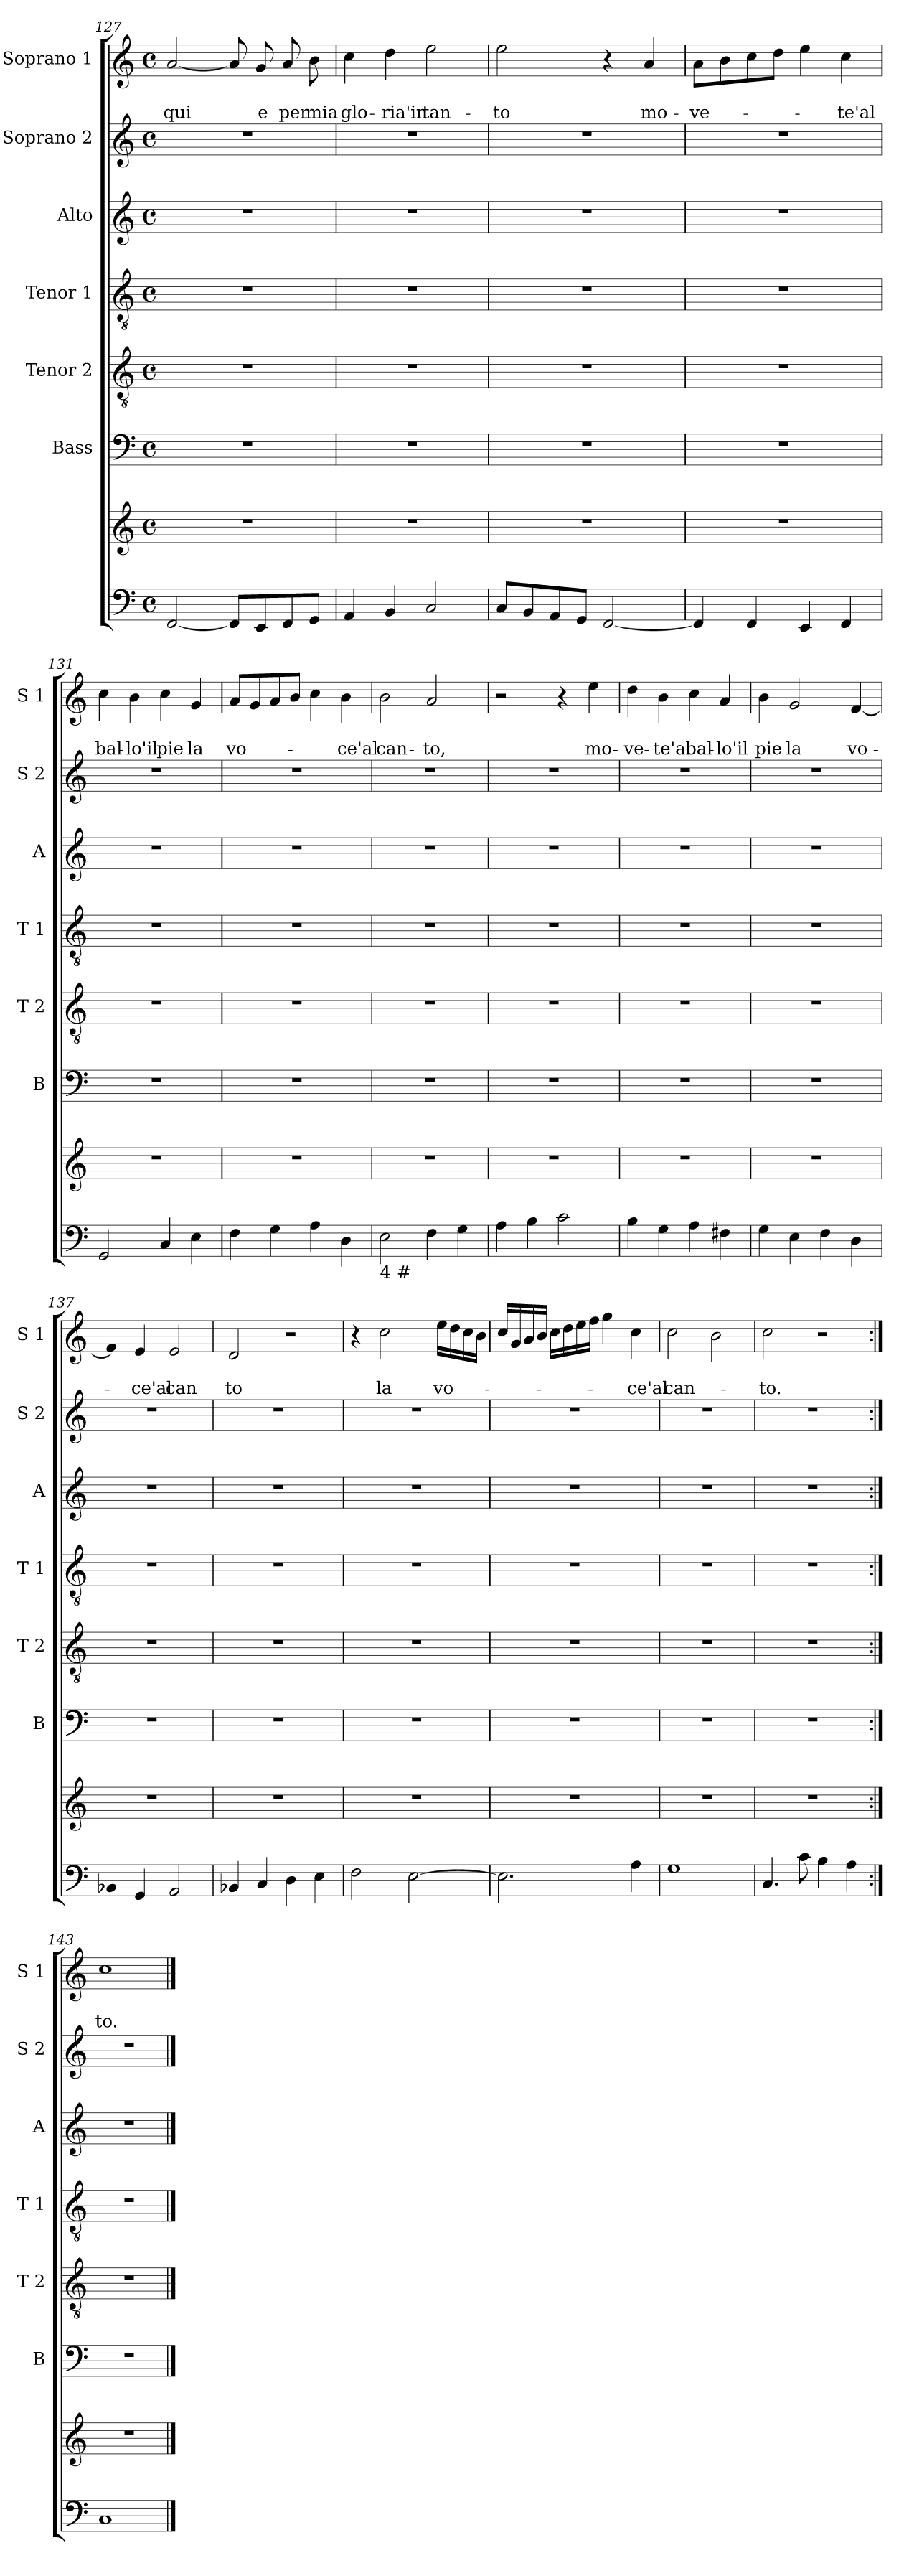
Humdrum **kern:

**kern	**kern	**kern	**kern	**kern	**kern	**kern	**kern	**text	**text
*part7	*part7	*part6	*part5	*part4	*part3	*part2	*part1	*part1	*part1
*staff8	*staff7	*staff6	*staff5	*staff4	*staff3	*staff2	*staff1	*staff1	*staff1
*	*	*I"Bass	*I"Tenor 2	*I"Tenor 1	*I"Alto	*I"Soprano 2	*I"Soprano 1	*	*
*	*	*I'B	*I'T 2	*I'T 1	*I'A	*I'S 2	*I'S 1	*	*
*clefF4	*clefG2	*clefF4	*clefGv2	*clefGv2	*clefG2	*clefG2	*clefG2	*	*
*k[]	*k[]	*k[]	*k[]	*k[]	*k[]	*k[]	*k[]	*	*
*C:	*C:	*C:	*C:	*C:	*C:	*C:	*C:	*	*
*M4/4	*M4/4	*M4/4	*M4/4	*M4/4	*M4/4	*M4/4	*M4/4	*	*
*met(c)	*met(c)	*met(c)	*met(c)	*met(c)	*met(c)	*met(c)	*met(c)	*	*
=127	=127	=127	=127	=127	=127	=127	=127	=127	=127
[2FF/	1r	1r	1r	1r	1r	1r	[2a/	.	qui
8FF/L]	.	.	.	.	.	.	8a/]	.	.
8EE/	.	.	.	.	.	.	8g/	.	e
8FF/	.	.	.	.	.	.	8a/	.	per
8GG/J	.	.	.	.	.	.	8b\	.	mia
=128	=128	=128	=128	=128	=128	=128	=128	=128	=128
4AA/	1r	1r	1r	1r	1r	1r	4cc\	.	glo-
4BB/	.	.	.	.	.	.	4dd\	.	-ria'in
2C/	.	.	.	.	.	.	2ee\	.	tan-
=129	=129	=129	=129	=129	=129	=129	=129	=129	=129
8C/L	1r	1r	1r	1r	1r	1r	2ee\	.	-to
8BB/	.	.	.	.	.	.	.	.	.
8AA/	.	.	.	.	.	.	.	.	.
8GG/J	.	.	.	.	.	.	.	.	.
[2FF/	.	.	.	.	.	.	4r	.	.
.	.	.	.	.	.	.	4a/	.	mo-
=130	=130	=130	=130	=130	=130	=130	=130	=130	=130
4FF/]	1r	1r	1r	1r	1r	1r	8a\L	.	-ve-
.	.	.	.	.	.	.	8b\	.	.
4FF/	.	.	.	.	.	.	8cc\	.	.
.	.	.	.	.	.	.	8dd\J	.	.
4EE/	.	.	.	.	.	.	4ee\	.	.
4FF/	.	.	.	.	.	.	4cc\	.	-te'al
!!LO:LB:g=z
=131	=131	=131	=131	=131	=131	=131	=131	=131	=131
2GG/	1r	1r	1r	1r	1r	1r	4cc\	.	bal-
.	.	.	.	.	.	.	4b\	.	-lo'il
4C/	.	.	.	.	.	.	4cc\	.	pie
4E\	.	.	.	.	.	.	4g/	.	la
=132	=132	=132	=132	=132	=132	=132	=132	=132	=132
4F\	1r	1r	1r	1r	1r	1r	8a/L	.	vo-
.	.	.	.	.	.	.	8g/	.	.
4G\	.	.	.	.	.	.	8a/	.	.
.	.	.	.	.	.	.	8b/J	.	.
4A\	.	.	.	.	.	.	4cc\	.	.
4D\	.	.	.	.	.	.	4b\	.	-ce'al
=133	=133	=133	=133	=133	=133	=133	=133	=133	=133
!LO:TX:b:t=4 #	!	!	!	!	!	!	!	!	!
2E\	1r	1r	1r	1r	1r	1r	2b\	.	can-
4F\	.	.	.	.	.	.	2a/	.	-to,
4G\	.	.	.	.	.	.	.	.	.
=134	=134	=134	=134	=134	=134	=134	=134	=134	=134
4A\	1r	1r	1r	1r	1r	1r	2r	.	.
4B\	.	.	.	.	.	.	.	.	.
2c\	.	.	.	.	.	.	4r	.	.
.	.	.	.	.	.	.	4ee\	.	mo-
=135	=135	=135	=135	=135	=135	=135	=135	=135	=135
4B\	1r	1r	1r	1r	1r	1r	4dd\	.	-ve-
4G\	.	.	.	.	.	.	4b\	.	-te'al
4A\	.	.	.	.	.	.	4cc\	.	bal-
4F#X\	.	.	.	.	.	.	4a/	.	-lo'il
=136	=136	=136	=136	=136	=136	=136	=136	=136	=136
4G\	1r	1r	1r	1r	1r	1r	4b\	.	pie
4E\	.	.	.	.	.	.	2g/	.	la
4F\	.	.	.	.	.	.	.	.	.
4D\	.	.	.	.	.	.	[4f/	.	vo-
=137	=137	=137	=137	=137	=137	=137	=137	=137	=137
4BB-X/	1r	1r	1r	1r	1r	1r	4f/]	.	.
4GG/	.	.	.	.	.	.	4e/	.	-ce'al
2AA/	.	.	.	.	.	.	2e/	.	can
!!LO:LB:g=z
=138	=138	=138	=138	=138	=138	=138	=138	=138	=138
4BB-X/	1r	1r	1r	1r	1r	1r	2d/	.	to
4C/	.	.	.	.	.	.	.	.	.
4D\	.	.	.	.	.	.	2r	.	.
4E\	.	.	.	.	.	.	.	.	.
=139	=139	=139	=139	=139	=139	=139	=139	=139	=139
2F\	1r	1r	1r	1r	1r	1r	4r	.	.
.	.	.	.	.	.	.	2cc\	.	la
[2E\	.	.	.	.	.	.	.	.	.
.	.	.	.	.	.	.	16ee\LL	.	vo-
.	.	.	.	.	.	.	16dd\	.	.
.	.	.	.	.	.	.	16cc\	.	.
.	.	.	.	.	.	.	16b\JJ	.	.
=140	=140	=140	=140	=140	=140	=140	=140	=140	=140
2.E\]	1r	1r	1r	1r	1r	1r	16cc/LL	.	.
.	.	.	.	.	.	.	16g/	.	.
.	.	.	.	.	.	.	16a/	.	.
.	.	.	.	.	.	.	16b/JJ	.	.
.	.	.	.	.	.	.	16cc\LL	.	.
.	.	.	.	.	.	.	16dd\	.	.
.	.	.	.	.	.	.	16ee\	.	.
.	.	.	.	.	.	.	16ff\JJ	.	.
.	.	.	.	.	.	.	4gg\	.	.
4A\	.	.	.	.	.	.	4cc\	.	-ce'al
=141	=141	=141	=141	=141	=141	=141	=141	=141	=141
1G	1r	1r	1r	1r	1r	1r	2cc\	.	can-
.	.	.	.	.	.	.	2b\	.	.
=142	=142	=142	=142	=142	=142	=142	=142	=142	=142
4.C/	1r	1r	1r	1r	1r	1r	2cc\	.	-to.
8c\	.	.	.	.	.	.	.	.	.
4B\	.	.	.	.	.	.	2r	.	.
4A\	.	.	.	.	.	.	.	.	.
=143:|!	=143:|!	=143:|!	=143:|!	=143:|!	=143:|!	=143:|!	=143:|!	=143:|!	=143:|!
1C	1r	1r	1r	1r	1r	1r	1cc	.	to.
==	==	==	==	==	==	==	==	==	==
*-	*-	*-	*-	*-	*-	*-	*-	*-	*-
